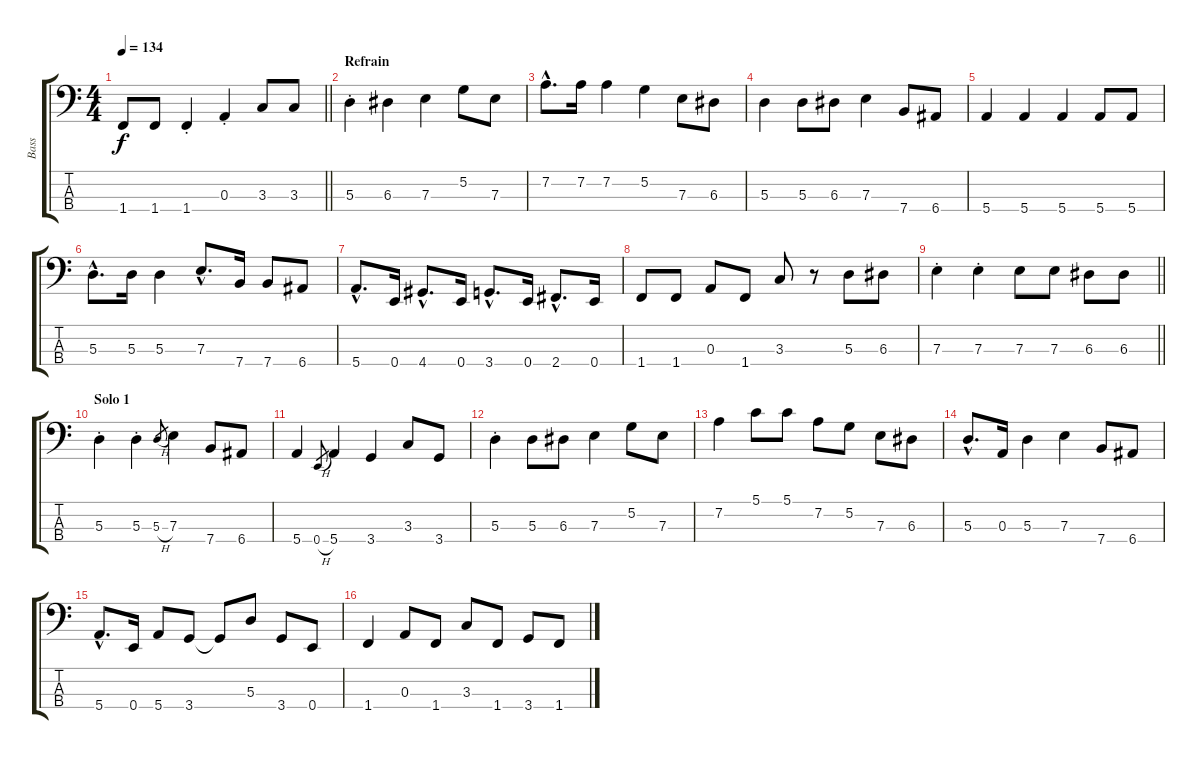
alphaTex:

\track ("Bass" "Bass") {instrument electricbassfinger}
\staff {score tabs}
\tuning (G2 D2 A1 E1) {hide}
\ts (4 4)
\tempo 134
\clef f4
\barLineRight lightlight
\ks c
1.4{t}.8{dy f} 1.4.8 1.4{st}.4 0.3{st}.4 3.3.8 3.3.8 |
\section ("" "Refrain")
5.3{st}.4 6.3.4 7.3.4 5.2.8 7.3.8 |
7.2{hac}.8{d} 7.2.16 7.2.4 5.2.4 7.3.8 6.3.8 |
5.3.4 5.3.8 6.3.8 7.3.4 7.4.8 6.4.8 |
5.4.4 5.4.4 5.4.4 5.4.8 5.4.8 |
5.3{hac}.8{d} 5.3.16 5.3.4 7.3{hac}.8{d} 7.4.16 7.4.8 6.4.8 |
5.4{hac}.8{d} 0.4.16 4.4{hac}.8{d} 0.4.16 3.4{hac}.8{d} 0.4.16 2.4{hac}.8{d} 0.4.16 |
1.4.8 1.4.8 0.3.8 1.4.8 3.3.8 r.8 5.3.8 6.3.8 |
\barLineRight lightlight
7.3{st}.4 7.3{st}.4 7.3.8 7.3.8 6.3.8 6.3.8 |
\section ("" "Solo 1")
5.3{st}.4 5.3{st}.4 5.3{h}.8{gr} 7.3.4 7.4.8 6.4.8 |
5.4.4 0.4{h}.8{gr} 5.4.4 3.4.4 3.3.8 3.4.8 |
5.3{st}.4 5.3.8 6.3.8 7.3.4 5.2.8 7.3.8 |
7.2.4 5.1.8 5.1.8 7.2.8 5.2.8 7.3.8 6.3.8 |
5.3{hac}.8{d} 0.3.16 5.3.4 7.3.4 7.4.8 6.4.8 |
5.4{hac}.8{d} 0.4.16 5.4.8 3.4.8 3.4{t}.8 5.3.8 3.4.8 0.4.8 |
1.4.4 0.3.8 1.4.8 3.3.8 1.4.8 3.4.8 1.4.8
